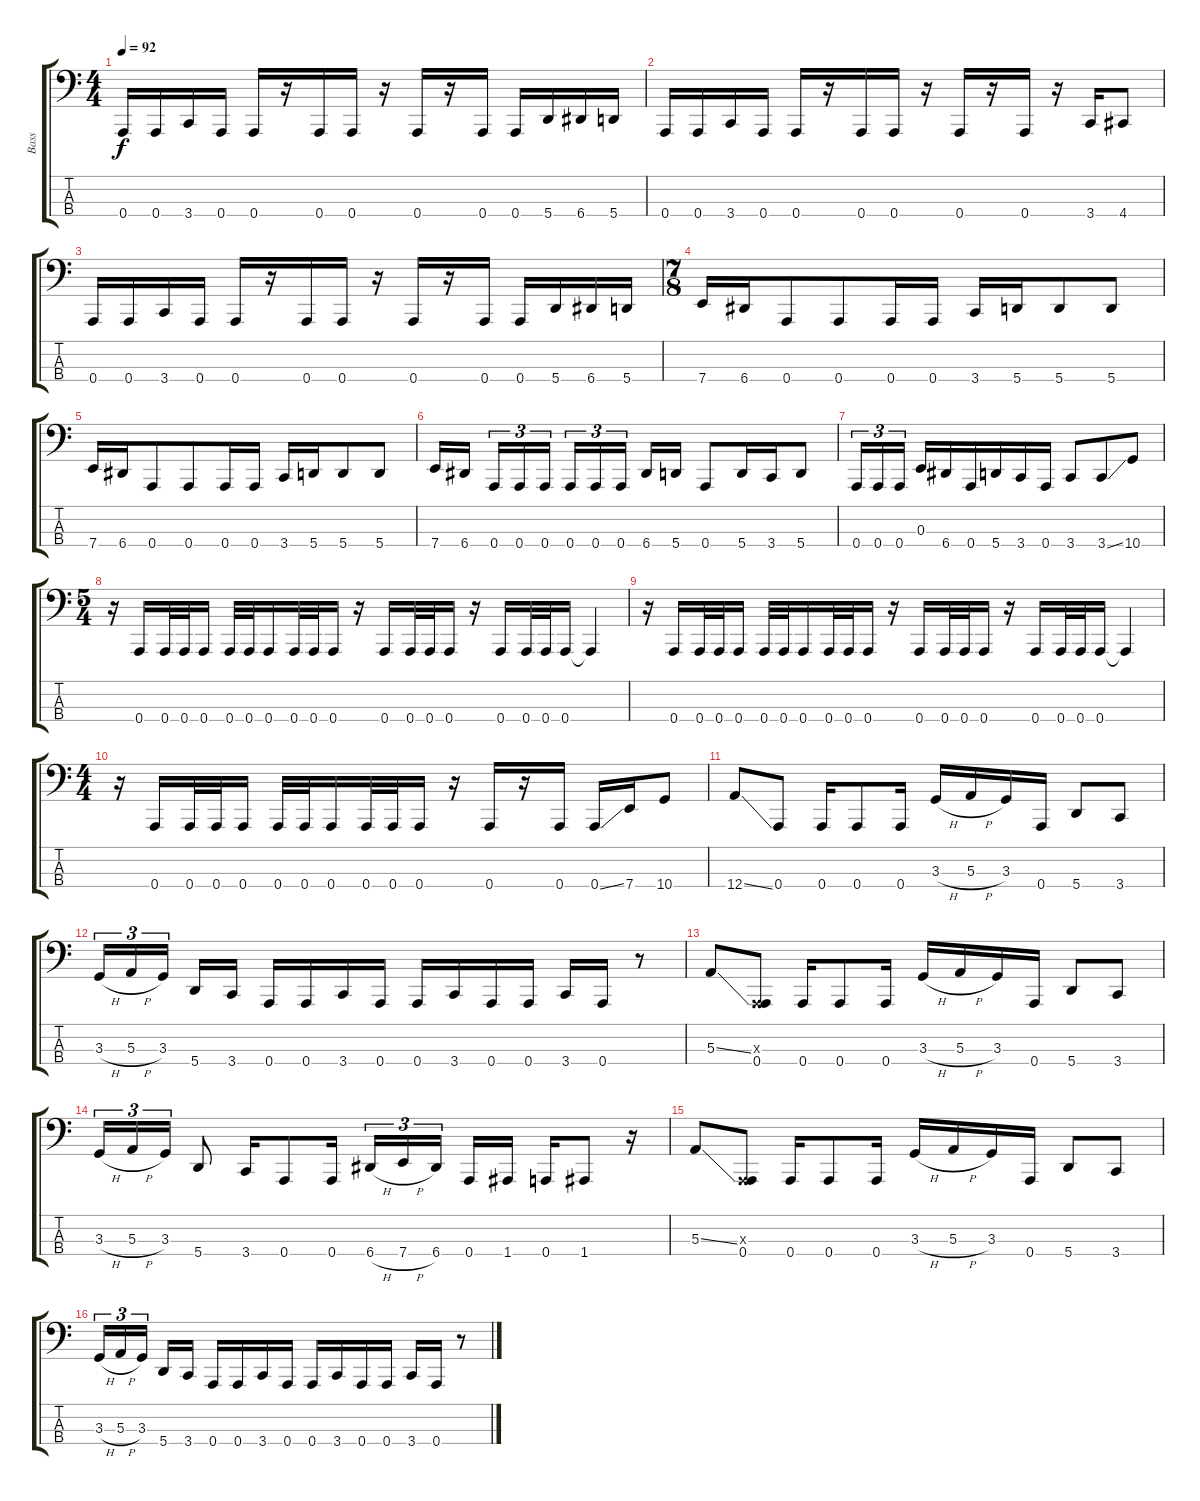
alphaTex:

\track ("Bass" "Bass") {instrument electricbassfinger}
\staff {score tabs}
\tuning (D2 A1 E1 A0) {hide}
\ts (4 4)
\tempo 92
\clef f4
\ks c
0.4.16{dy f} 0.4.16 3.4.16 0.4.16 0.4.16 r.16 0.4.16 0.4.16 r.16 0.4.16 r.16 0.4.16 0.4.16 5.4.16 6.4.16 5.4.16 |
0.4.16 0.4.16 3.4.16 0.4.16 0.4.16 r.16 0.4.16 0.4.16 r.16 0.4.16 r.16 0.4.16 r.16 3.4.16 4.4.8 |
0.4.16 0.4.16 3.4.16 0.4.16 0.4.16 r.16 0.4.16 0.4.16 r.16 0.4.16 r.16 0.4.16 0.4.16 5.4.16 6.4.16 5.4.16 |
\ts (7 8)
7.4.16 6.4.16 0.4.8 0.4.8 0.4.16 0.4.16 3.4.16 5.4.16 5.4.8 5.4.8 |
7.4.16 6.4.16 0.4.8 0.4.8 0.4.16 0.4.16 3.4.16 5.4.16 5.4.8 5.4.8 |
7.4.16 6.4.16 0.4.16{tu (3 2)} 0.4.16{tu (3 2)} 0.4.16{tu (3 2)} 0.4.16{tu (3 2)} 0.4.16{tu (3 2)} 0.4.16{tu (3 2)} 6.4.16 5.4.16 0.4.8 5.4.16 3.4.16 5.4.8 |
0.4.16{tu (3 2)} 0.4.16{tu (3 2)} 0.4.16{tu (3 2)} 0.3.16 6.4.16 0.4.16 5.4.16 3.4.16 0.4.16 3.4.8 3.4{ss}.8 10.4.8 |
\ts (5 4)
r.16 0.4.16 0.4.32 0.4.32 0.4.16 0.4.32 0.4.32 0.4.16 0.4.32 0.4.32 0.4.16 r.16 0.4.16 0.4.32 0.4.32 0.4.16 r.16 0.4.16 0.4.32 0.4.32 0.4.16 0.4{t}.4 |
r.16 0.4.16 0.4.32 0.4.32 0.4.16 0.4.32 0.4.32 0.4.16 0.4.32 0.4.32 0.4.16 r.16 0.4.16 0.4.32 0.4.32 0.4.16 r.16 0.4.16 0.4.32 0.4.32 0.4.16 0.4{t}.4 |
\ts (4 4)
r.16 0.4.16 0.4.32 0.4.32 0.4.16 0.4.32 0.4.32 0.4.16 0.4.32 0.4.32 0.4.16 r.16 0.4.16 r.16 0.4.16 0.4{ss}.16 7.4.16 10.4.8 |
12.4{ss}.8 0.4.8 0.4.16 0.4.8 0.4.16 3.3{h}.16 5.3{h}.16 3.3.16 0.4.16 5.4.8 3.4.8 |
3.3{h}.16{tu (3 2)} 5.3{h}.16{tu (3 2)} 3.3.16{tu (3 2)} 5.4.16 3.4.16 0.4.16 0.4.16 3.4.16 0.4.16 0.4.16 3.4.16 0.4.16 0.4.16 3.4.16 0.4.16 r.8 |
5.3{ss}.8 (-7.3{x} 0.4).8 0.4.16 0.4.8 0.4.16 3.3{h}.16 5.3{h}.16 3.3.16 0.4.16 5.4.8 3.4.8 |
3.3{h}.16{tu (3 2)} 5.3{h}.16{tu (3 2)} 3.3.16{tu (3 2)} 5.4.8 3.4.16 0.4.8 0.4.16 6.4{h}.16{tu (3 2)} 7.4{h}.16{tu (3 2)} 6.4.16{tu (3 2)} 0.4.16 1.4.16 0.4.16 1.4.8 r.16 |
5.3{ss}.8 (-7.3{x} 0.4).8 0.4.16 0.4.8 0.4.16 3.3{h}.16 5.3{h}.16 3.3.16 0.4.16 5.4.8 3.4.8 |
3.3{h}.16{tu (3 2)} 5.3{h}.16{tu (3 2)} 3.3.16{tu (3 2)} 5.4.16 3.4.16 0.4.16 0.4.16 3.4.16 0.4.16 0.4.16 3.4.16 0.4.16 0.4.16 3.4.16 0.4.16 r.8
